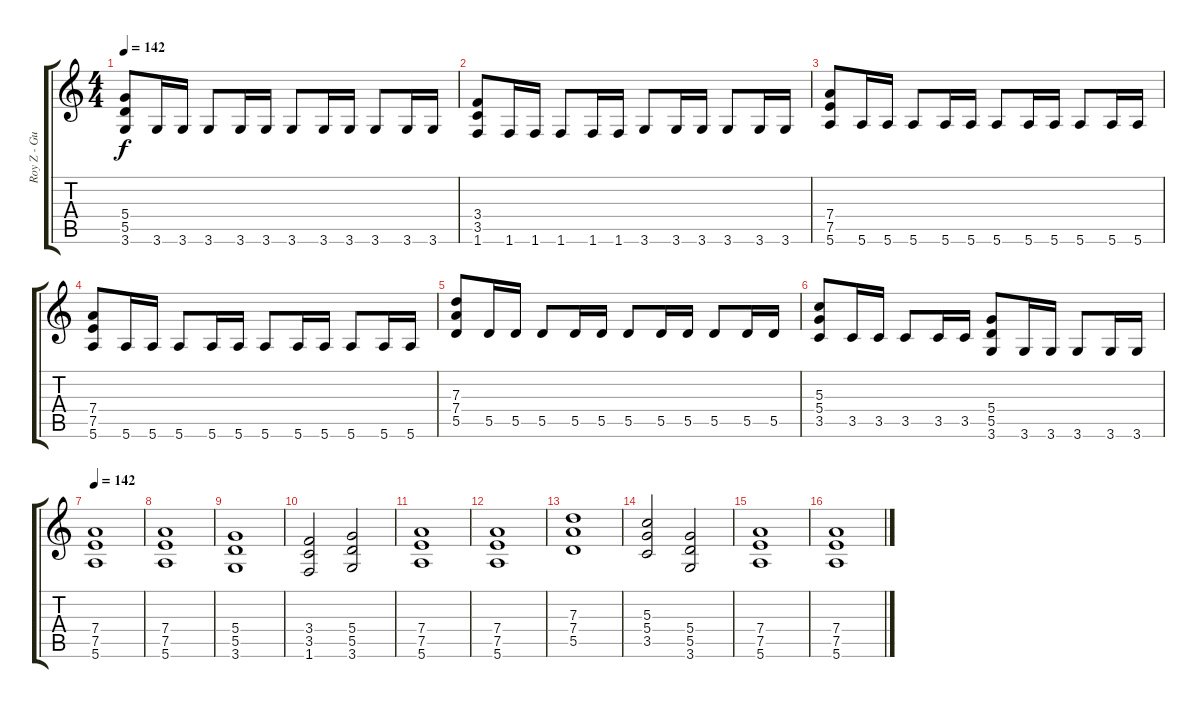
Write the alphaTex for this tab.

\track ("Roy Z - Guitar 1" "Roy Z - Gu") {instrument distortionguitar}
\staff {score tabs}
\tuning (E4 B3 G3 D3 A2 E2) {hide}
\ts (4 4)
\tempo 142
\clef g2
\ks c
(5.4 5.5 3.6).8{dy f} 3.6.16 3.6.16 3.6.8 3.6.16 3.6.16 3.6.8 3.6.16 3.6.16 3.6.8 3.6.16 3.6.16 |
(3.4 3.5 1.6).8 1.6.16 1.6.16 1.6.8 1.6.16 1.6.16 3.6.8 3.6.16 3.6.16 3.6.8 3.6.16 3.6.16 |
(7.4 7.5 5.6).8 5.6.16 5.6.16 5.6.8 5.6.16 5.6.16 5.6.8 5.6.16 5.6.16 5.6.8 5.6.16 5.6.16 |
(7.4 7.5 5.6).8 5.6.16 5.6.16 5.6.8 5.6.16 5.6.16 5.6.8 5.6.16 5.6.16 5.6.8 5.6.16 5.6.16 |
(7.3 7.4 5.5).8 5.5.16 5.5.16 5.5.8 5.5.16 5.5.16 5.5.8 5.5.16 5.5.16 5.5.8 5.5.16 5.5.16 |
(5.3 5.4 3.5).8 3.5.16 3.5.16 3.5.8 3.5.16 3.5.16 (5.4 5.5 3.6).8 3.6.16 3.6.16 3.6.8 3.6.16 3.6.16 |
\tempo 142
(7.4 7.5 5.6).1 |
(7.4 7.5 5.6).1 |
(5.4 5.5 3.6).1 |
(3.4 3.5 1.6).2 (5.4 5.5 3.6).2 |
(7.4 7.5 5.6).1 |
(7.4 7.5 5.6).1 |
(7.3 7.4 5.5).1 |
(5.3 5.4 3.5).2 (5.4 5.5 3.6).2 |
(7.4 7.5 5.6).1 |
(7.4 7.5 5.6).1
